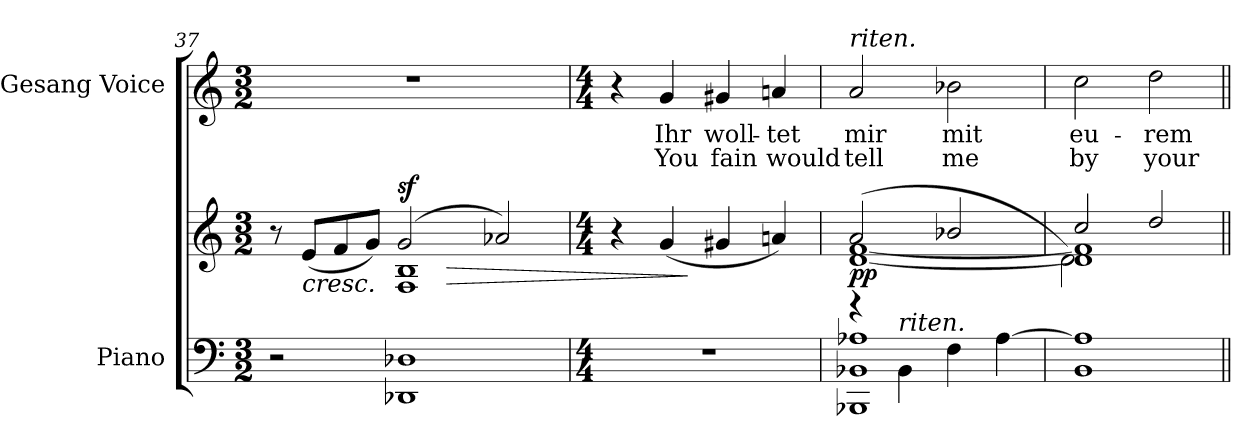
**kern	**kern	**dynam	**kern	**text	**text
*part2	*part2	*part2	*part1	*part1	*part1
*staff3	*staff2	*staff2/3	*staff1	*staff1	*staff1
*I"Piano	*	*	*I"Gesang Voice	*	*
*I'Pno	*	*	*	*	*
*clefF4	*clefG2	*	*clefG2	*	*
*k[]	*k[]	*	*k[]	*	*
*M3/2	*M3/2	*	*M3/2	*	*
=37	=37	=37	=37	=37	=37
*	*^	*	*	*	*
*	*	*^	*	*	*	*
2r	8r	2ryy	2ryy	.	1.r	.	.
!	!	!	!	!LO:HP:b	!	!	!
.	(<8e/L	.	.	<	.	.	.
.	8f/	.	.	.	.	.	.
.	8g/J)	.	.	.	.	.	.
!	!	!	!	!LO:DY:a	!	!	!
1DD-X 1D-X	(>2g/	1F 1B	4ryy	sf	.	.	.
!	!	!	!	!LO:HP:b	!	!	!
.	.	.	4ryy	>	.	.	.
.	2a-X/)	.	2ryy	.	.	.	.
*	*v	*v	*v	*	*	*	*
.	.	[	.	.	.
=38	=38	=38	=38	=38	=38
*M4/4	*M4/4	*	*M4/4	*	*
1r	4r	.	4r	.	.
.	(4g/	.	4g/	Ihr	You
.	4g#X/	.	4g#X/	woll-	fain
.	4an/)	]	4an/	-tet	would
=39	=39	=39	=39	=39	=39
*^	*^	*	*^	*	*
!	!	!	!	!	!LO:TX:a:i:t=riten.	!	!	!
!	!	!	!	!LO:DY:b	!	!	!	!
4r	1BBB-X 1BB-X 1A-X	(2a/	[1d [1f	pp	2a/	2ryy	mir	tell
!LO:TX:i:t=riten.	!	!	!	!	!	!	!	!
(>4BB-\	.	.	.	.	.	.	.	.
4F\	.	2b-X/	.	.	2b-X\	4ryy	mit	me
[>4A-\	.	.	.	.	.	4ryy	.	.
*v	*v	*	*	*	*v	*v	*	*
=40	=40	=40	=40	=40	=40	=40
*	*	*^	*	*	*	*
1BB 1A-]	2cc/	1d] 1f]	2d\)	.	2cc\	eu-	by
.	2dd/)	.	2ryy	.	2dd\	-rem	your
*	*v	*v	*v	*	*	*	*
=||	=||	=||	=||	=||	=||
*-	*-	*-	*-	*-	*-
